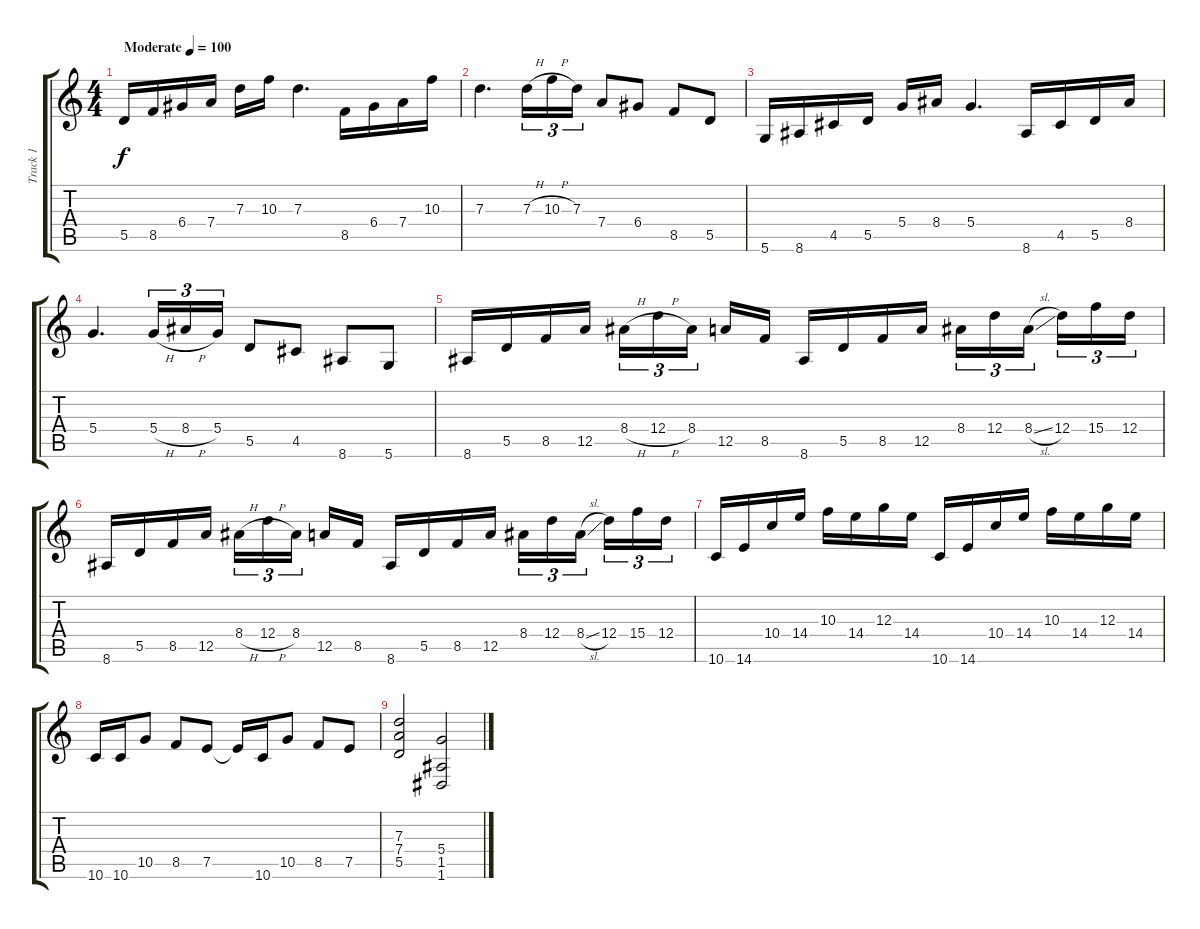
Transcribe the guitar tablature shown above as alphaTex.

\track ("Track 1" "Track 1") {instrument distortionguitar}
\staff {score tabs}
\tuning (E4 B3 G3 D3 A2 D2) {hide}
\ts (4 4)
\tempo (100 "Moderate")
\clef g2
\ks c
5.5.16{dy f instrument distortionguitar} 8.5.16 6.4.16 7.4.16 7.3.16 10.3.16 7.3.4{d} 8.5.16 6.4.16 7.4.16 10.3.16 |
7.3.4{d} 7.3{h}.16{tu (3 2)} 10.3{h}.16{tu (3 2)} 7.3.16{tu (3 2)} 7.4.8 6.4.8 8.5.8 5.5.8 |
5.6.16 8.6.16 4.5.16 5.5.16 5.4.16 8.4.16 5.4.4{d} 8.6.16 4.5.16 5.5.16 8.4.16 |
5.4.4{d} 5.4{h}.16{tu (3 2)} 8.4{h}.16{tu (3 2)} 5.4.16{tu (3 2)} 5.5.8 4.5.8 8.6.8 5.6.8 |
8.6.16 5.5.16 8.5.16 12.5.16 8.4{h}.16{tu (3 2)} 12.4{h}.16{tu (3 2)} 8.4.16{tu (3 2) beam splitsecondary} 12.5.16 8.5.16 8.6.16 5.5.16 8.5.16 12.5.16 8.4.16{tu (3 2)} 12.4.16{tu (3 2)} 8.4{sl}.16{tu (3 2) beam splitsecondary} 12.4.16{tu (3 2)} 15.4.16{tu (3 2)} 12.4.16{tu (3 2)} |
8.6.16 5.5.16 8.5.16 12.5.16 8.4{h}.16{tu (3 2)} 12.4{h}.16{tu (3 2)} 8.4.16{tu (3 2) beam splitsecondary} 12.5.16 8.5.16 8.6.16 5.5.16 8.5.16 12.5.16 8.4.16{tu (3 2)} 12.4.16{tu (3 2)} 8.4{sl}.16{tu (3 2) beam splitsecondary} 12.4.16{tu (3 2)} 15.4.16{tu (3 2)} 12.4.16{tu (3 2)} |
10.6.16 14.6.16 10.4.16 14.4.16 10.3.16 14.4.16 12.3.16 14.4.16 10.6.16 14.6.16 10.4.16 14.4.16 10.3.16 14.4.16 12.3.16 14.4.16 |
10.6.16 10.6.16 10.5.8 8.5.8 7.5.8 7.5{t}.16 10.6.16 10.5.8 8.5.8 7.5.8 |
(7.3 7.4 5.5).2 (5.4 1.5 1.6).2
